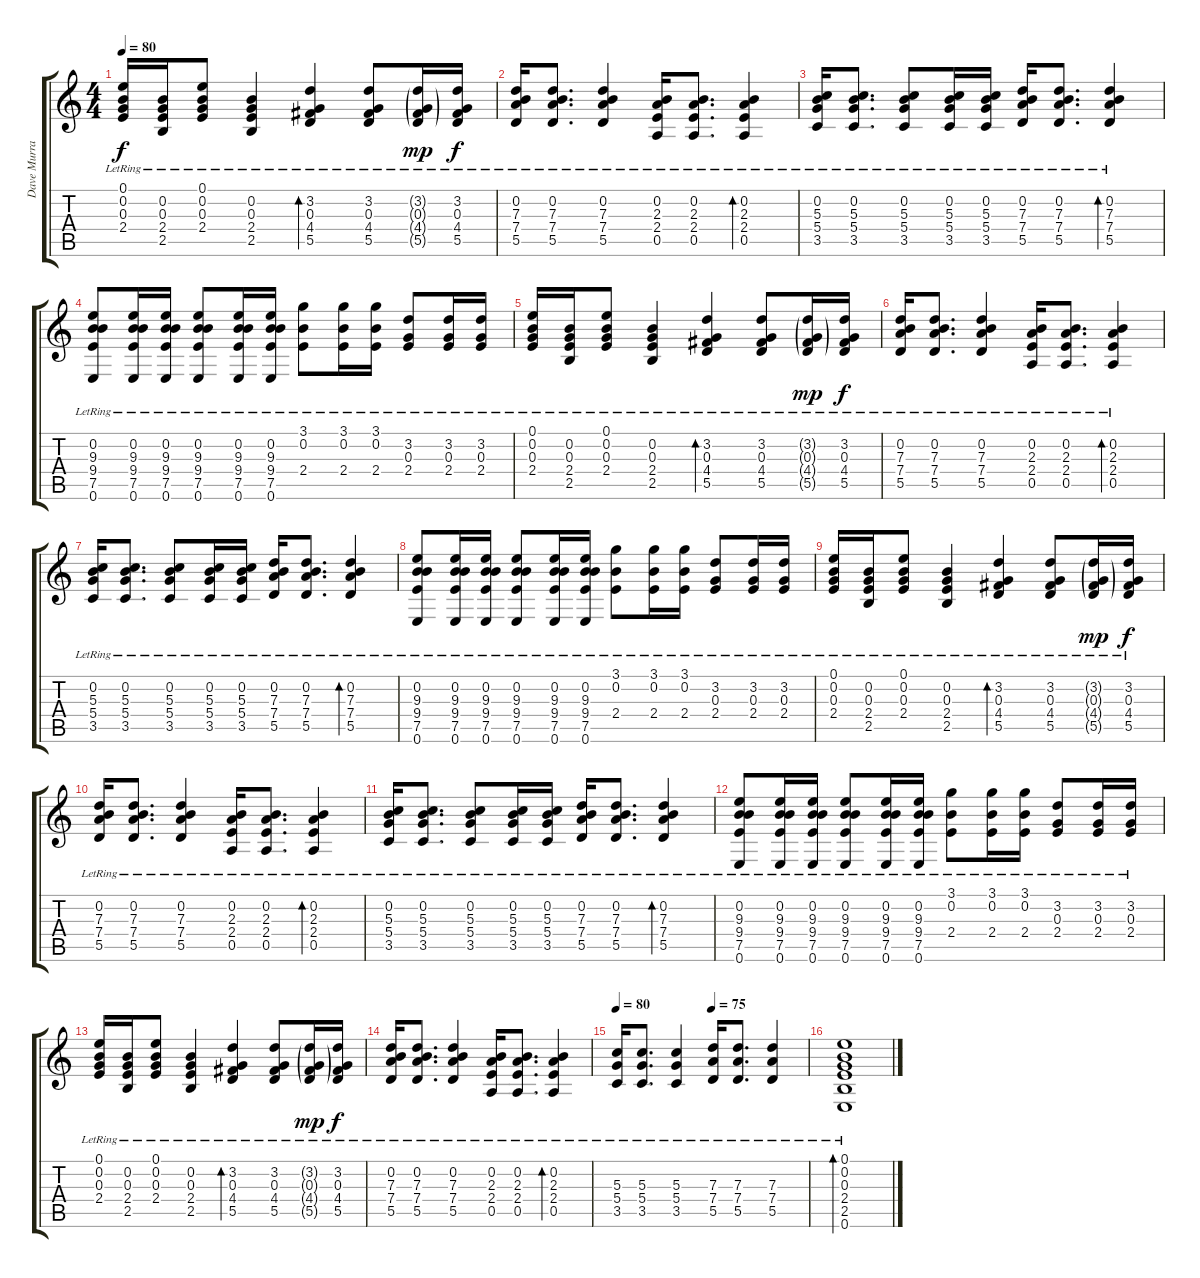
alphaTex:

\track ("Dave Murray" "Dave Murra") {instrument distortionguitar}
\staff {score tabs}
\tuning (E4 B3 G3 D3 A2 E2) {hide}
\ts (4 4)
\tempo 80
\clef g2
\ks c
(0.1{lr} 0.2{lr} 0.3{lr} 2.4{lr}).16{dy f} (0.2{lr} 0.3{lr} 2.4{lr} 2.5{lr}).16 (0.1{lr} 0.2{lr} 0.3{lr} 2.4{lr}).8 (0.2{lr} 0.3{lr} 2.4{lr} 2.5{lr}).4 (3.2{lr} 0.3{lr} 4.4{lr} 5.5{lr}).4{bd 120} (3.2{lr} 0.3{lr} 4.4{lr} 5.5{lr}).8 (3.2{g lr} 0.3{g lr} 4.4{g lr} 5.5{g lr}).16{dy mp} (3.2{lr} 0.3{lr} 4.4{lr} 5.5{lr}).16{dy f} |
(0.2{lr} 7.3{lr} 7.4{lr} 5.5{lr}).16 (0.2{lr} 7.3{lr} 7.4{lr} 5.5{lr}).8{d} (0.2{lr} 7.3{lr} 7.4{lr} 5.5{lr}).4 (0.2{lr} 2.3{lr} 2.4{lr} 0.5{lr}).16 (0.2{lr} 2.3{lr} 2.4{lr} 0.5{lr}).8{d} (0.2{lr} 2.3{lr} 2.4{lr} 0.5{lr}).4{bd 120} |
(0.2{lr} 5.3{lr} 5.4{lr} 3.5{lr}).16 (0.2{lr} 5.3{lr} 5.4{lr} 3.5{lr}).8{d} (0.2{lr} 5.3{lr} 5.4{lr} 3.5{lr}).8 (0.2{lr} 5.3{lr} 5.4{lr} 3.5{lr}).16 (0.2{lr} 5.3{lr} 5.4{lr} 3.5{lr}).16 (0.2{lr} 7.3{lr} 7.4{lr} 5.5{lr}).16 (0.2{lr} 7.3{lr} 7.4{lr} 5.5{lr}).8{d} (0.2{lr} 7.3{lr} 7.4{lr} 5.5{lr}).4{bd 120} |
(0.2{lr} 9.3{lr} 9.4{lr} 7.5{lr} 0.6{lr}).8 (0.2{lr} 9.3{lr} 9.4{lr} 7.5{lr} 0.6{lr}).16 (0.2{lr} 9.3{lr} 9.4{lr} 7.5{lr} 0.6{lr}).16 (0.2{lr} 9.3{lr} 9.4{lr} 7.5{lr} 0.6{lr}).8 (0.2{lr} 9.3{lr} 9.4{lr} 7.5{lr} 0.6{lr}).16 (0.2{lr} 9.3{lr} 9.4{lr} 7.5{lr} 0.6{lr}).16 (3.1{lr} 0.2{lr} 2.4{lr}).8 (3.1{lr} 0.2{lr} 2.4{lr}).16 (3.1{lr} 0.2{lr} 2.4{lr}).16 (3.2{lr} 0.3{lr} 2.4{lr}).8 (3.2{lr} 0.3{lr} 2.4{lr}).16 (3.2{lr} 0.3{lr} 2.4{lr}).16 |
(0.1{lr} 0.2{lr} 0.3{lr} 2.4{lr}).16 (0.2{lr} 0.3{lr} 2.4{lr} 2.5{lr}).16 (0.1{lr} 0.2{lr} 0.3{lr} 2.4{lr}).8 (0.2{lr} 0.3{lr} 2.4{lr} 2.5{lr}).4 (3.2{lr} 0.3{lr} 4.4{lr} 5.5{lr}).4{bd 120} (3.2{lr} 0.3{lr} 4.4{lr} 5.5{lr}).8 (3.2{g lr} 0.3{g lr} 4.4{g lr} 5.5{g lr}).16{dy mp} (3.2{lr} 0.3{lr} 4.4{lr} 5.5{lr}).16{dy f} |
(0.2{lr} 7.3{lr} 7.4{lr} 5.5{lr}).16 (0.2{lr} 7.3{lr} 7.4{lr} 5.5{lr}).8{d} (0.2{lr} 7.3{lr} 7.4{lr} 5.5{lr}).4 (0.2{lr} 2.3{lr} 2.4{lr} 0.5{lr}).16 (0.2{lr} 2.3{lr} 2.4{lr} 0.5{lr}).8{d} (0.2{lr} 2.3{lr} 2.4{lr} 0.5{lr}).4{bd 120} |
(0.2{lr} 5.3{lr} 5.4{lr} 3.5{lr}).16 (0.2{lr} 5.3{lr} 5.4{lr} 3.5{lr}).8{d} (0.2{lr} 5.3{lr} 5.4{lr} 3.5{lr}).8 (0.2{lr} 5.3{lr} 5.4{lr} 3.5{lr}).16 (0.2{lr} 5.3{lr} 5.4{lr} 3.5{lr}).16 (0.2{lr} 7.3{lr} 7.4{lr} 5.5{lr}).16 (0.2{lr} 7.3{lr} 7.4{lr} 5.5{lr}).8{d} (0.2{lr} 7.3{lr} 7.4{lr} 5.5{lr}).4{bd 120} |
(0.2{lr} 9.3{lr} 9.4{lr} 7.5{lr} 0.6{lr}).8 (0.2{lr} 9.3{lr} 9.4{lr} 7.5{lr} 0.6{lr}).16 (0.2{lr} 9.3{lr} 9.4{lr} 7.5{lr} 0.6{lr}).16 (0.2{lr} 9.3{lr} 9.4{lr} 7.5{lr} 0.6{lr}).8 (0.2{lr} 9.3{lr} 9.4{lr} 7.5{lr} 0.6{lr}).16 (0.2{lr} 9.3{lr} 9.4{lr} 7.5{lr} 0.6{lr}).16 (3.1{lr} 0.2{lr} 2.4{lr}).8 (3.1{lr} 0.2{lr} 2.4{lr}).16 (3.1{lr} 0.2{lr} 2.4{lr}).16 (3.2{lr} 0.3{lr} 2.4{lr}).8 (3.2{lr} 0.3{lr} 2.4{lr}).16 (3.2{lr} 0.3{lr} 2.4{lr}).16 |
(0.1{lr} 0.2{lr} 0.3{lr} 2.4{lr}).16 (0.2{lr} 0.3{lr} 2.4{lr} 2.5{lr}).16 (0.1{lr} 0.2{lr} 0.3{lr} 2.4{lr}).8 (0.2{lr} 0.3{lr} 2.4{lr} 2.5{lr}).4 (3.2{lr} 0.3{lr} 4.4{lr} 5.5{lr}).4{bd 120} (3.2{lr} 0.3{lr} 4.4{lr} 5.5{lr}).8 (3.2{g lr} 0.3{g lr} 4.4{g lr} 5.5{g lr}).16{dy mp} (3.2{lr} 0.3{lr} 4.4{lr} 5.5{lr}).16{dy f} |
(0.2{lr} 7.3{lr} 7.4{lr} 5.5{lr}).16 (0.2{lr} 7.3{lr} 7.4{lr} 5.5{lr}).8{d} (0.2{lr} 7.3{lr} 7.4{lr} 5.5{lr}).4 (0.2{lr} 2.3{lr} 2.4{lr} 0.5{lr}).16 (0.2{lr} 2.3{lr} 2.4{lr} 0.5{lr}).8{d} (0.2{lr} 2.3{lr} 2.4{lr} 0.5{lr}).4{bd 120} |
(0.2{lr} 5.3{lr} 5.4{lr} 3.5{lr}).16 (0.2{lr} 5.3{lr} 5.4{lr} 3.5{lr}).8{d} (0.2{lr} 5.3{lr} 5.4{lr} 3.5{lr}).8 (0.2{lr} 5.3{lr} 5.4{lr} 3.5{lr}).16 (0.2{lr} 5.3{lr} 5.4{lr} 3.5{lr}).16 (0.2{lr} 7.3{lr} 7.4{lr} 5.5{lr}).16 (0.2{lr} 7.3{lr} 7.4{lr} 5.5{lr}).8{d} (0.2{lr} 7.3{lr} 7.4{lr} 5.5{lr}).4{bd 120} |
(0.2{lr} 9.3{lr} 9.4{lr} 7.5{lr} 0.6{lr}).8 (0.2{lr} 9.3{lr} 9.4{lr} 7.5{lr} 0.6{lr}).16 (0.2{lr} 9.3{lr} 9.4{lr} 7.5{lr} 0.6{lr}).16 (0.2{lr} 9.3{lr} 9.4{lr} 7.5{lr} 0.6{lr}).8 (0.2{lr} 9.3{lr} 9.4{lr} 7.5{lr} 0.6{lr}).16 (0.2{lr} 9.3{lr} 9.4{lr} 7.5{lr} 0.6{lr}).16 (3.1{lr} 0.2{lr} 2.4{lr}).8 (3.1{lr} 0.2{lr} 2.4{lr}).16 (3.1{lr} 0.2{lr} 2.4{lr}).16 (3.2{lr} 0.3{lr} 2.4{lr}).8 (3.2{lr} 0.3{lr} 2.4{lr}).16 (3.2{lr} 0.3{lr} 2.4{lr}).16 |
(0.1{lr} 0.2{lr} 0.3{lr} 2.4{lr}).16 (0.2{lr} 0.3{lr} 2.4{lr} 2.5{lr}).16 (0.1{lr} 0.2{lr} 0.3{lr} 2.4{lr}).8 (0.2{lr} 0.3{lr} 2.4{lr} 2.5{lr}).4 (3.2{lr} 0.3{lr} 4.4{lr} 5.5{lr}).4{bd 120} (3.2{lr} 0.3{lr} 4.4{lr} 5.5{lr}).8 (3.2{g lr} 0.3{g lr} 4.4{g lr} 5.5{g lr}).16{dy mp} (3.2{lr} 0.3{lr} 4.4{lr} 5.5{lr}).16{dy f} |
(0.2{lr} 7.3{lr} 7.4{lr} 5.5{lr}).16 (0.2{lr} 7.3{lr} 7.4{lr} 5.5{lr}).8{d} (0.2{lr} 7.3{lr} 7.4{lr} 5.5{lr}).4 (0.2{lr} 2.3{lr} 2.4{lr} 0.5{lr}).16 (0.2{lr} 2.3{lr} 2.4{lr} 0.5{lr}).8{d} (0.2{lr} 2.3{lr} 2.4{lr} 0.5{lr}).4{bd 120} |
\tempo 80
\tempo (75 0.5)
(5.3{lr} 5.4{lr} 3.5{lr}).16 (5.3{lr} 5.4{lr} 3.5{lr}).8{d} (5.3{lr} 5.4{lr} 3.5{lr}).4 (7.3{lr} 7.4{lr} 5.5{lr}).16 (7.3{lr} 7.4{lr} 5.5{lr}).8{d} (7.3{lr} 7.4{lr} 5.5{lr}).4 |
(0.1{lr} 0.2{lr} 0.3{lr} 2.4{lr} 2.5{lr} 0.6{lr}).1{bd 240}
